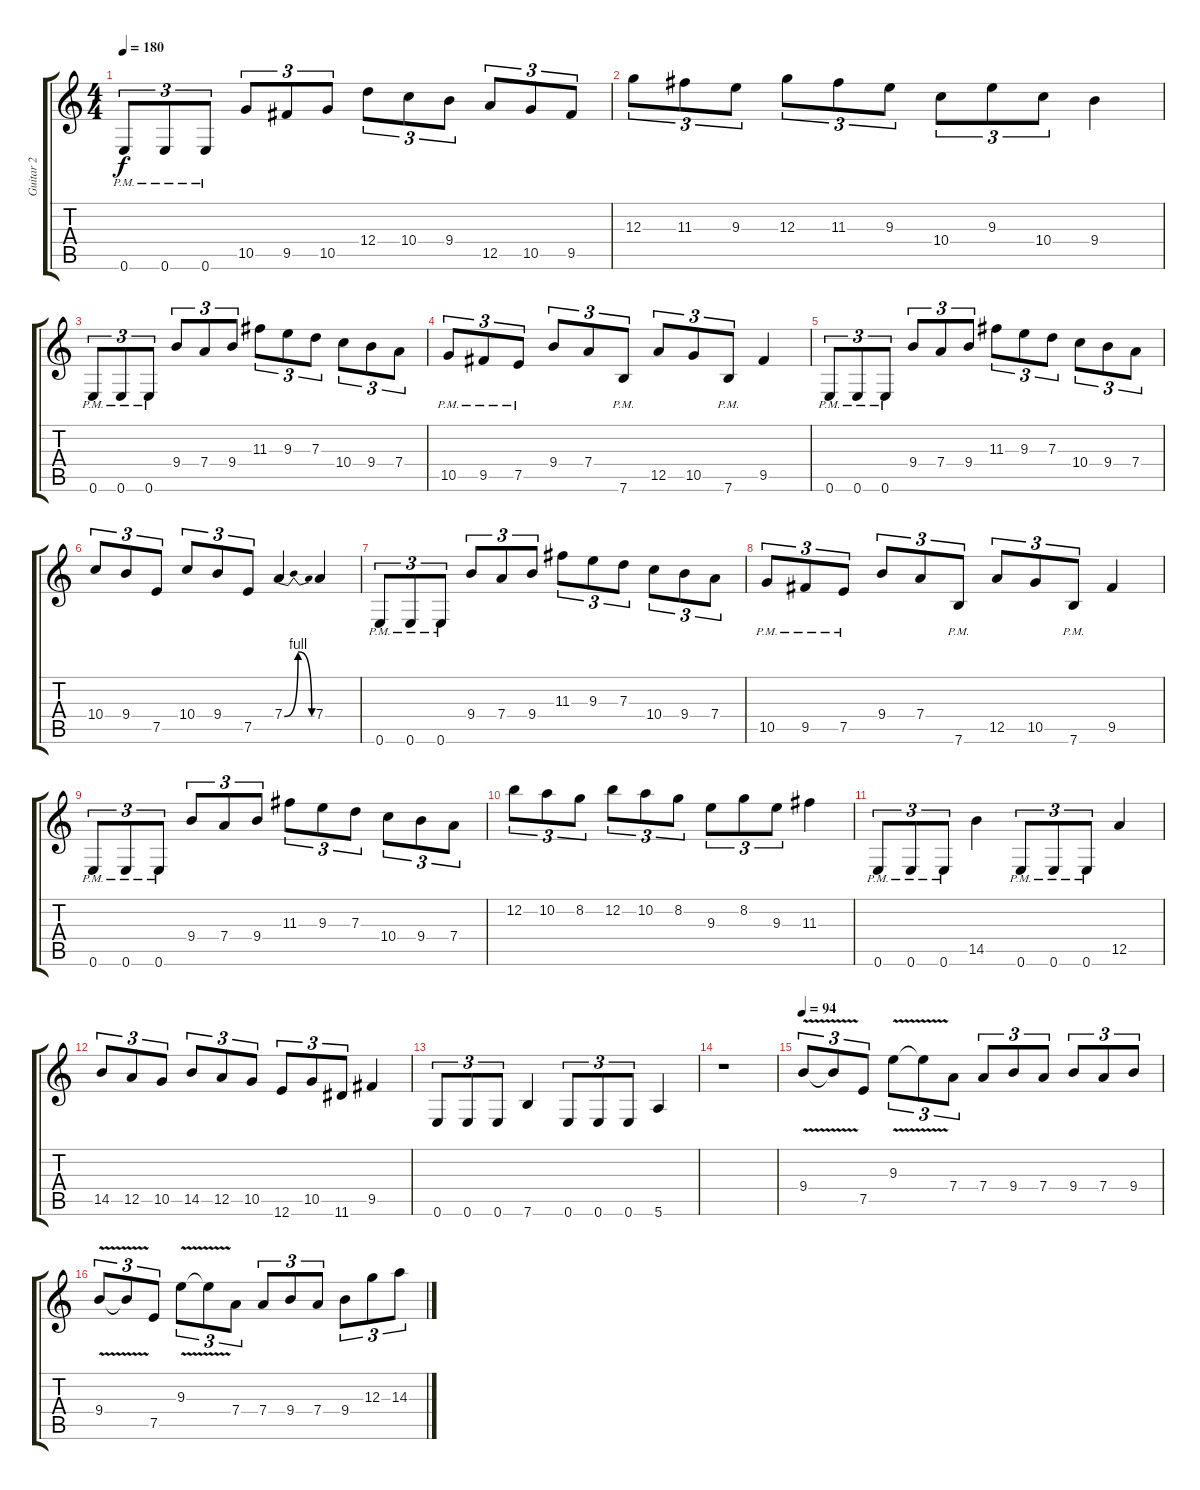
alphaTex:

\track ("Guitar 2" "Guitar 2") {instrument overdrivenguitar}
\staff {score tabs}
\tuning (E4 B3 G3 D3 A2 E2) {hide}
\ts (4 4)
\tempo 180
\clef g2
\ks c
0.6{pm}.8{tu (3 2) dy f} 0.6{pm}.8{tu (3 2)} 0.6{pm}.8{tu (3 2)} 10.5.8{tu (3 2)} 9.5.8{tu (3 2)} 10.5.8{tu (3 2)} 12.4.8{tu (3 2)} 10.4.8{tu (3 2)} 9.4.8{tu (3 2)} 12.5.8{tu (3 2)} 10.5.8{tu (3 2)} 9.5.8{tu (3 2)} |
12.3.8{tu (3 2)} 11.3.8{tu (3 2)} 9.3.8{tu (3 2)} 12.3.8{tu (3 2)} 11.3.8{tu (3 2)} 9.3.8{tu (3 2)} 10.4.8{tu (3 2)} 9.3.8{tu (3 2)} 10.4.8{tu (3 2)} 9.4.4 |
0.6{pm}.8{tu (3 2)} 0.6{pm}.8{tu (3 2)} 0.6{pm}.8{tu (3 2)} 9.4.8{tu (3 2)} 7.4.8{tu (3 2)} 9.4.8{tu (3 2)} 11.3.8{tu (3 2)} 9.3.8{tu (3 2)} 7.3.8{tu (3 2)} 10.4.8{tu (3 2)} 9.4.8{tu (3 2)} 7.4.8{tu (3 2)} |
10.5{pm}.8{tu (3 2)} 9.5{pm}.8{tu (3 2)} 7.5{pm}.8{tu (3 2)} 9.4.8{tu (3 2)} 7.4.8{tu (3 2)} 7.6{pm}.8{tu (3 2)} 12.5.8{tu (3 2)} 10.5.8{tu (3 2)} 7.6{pm}.8{tu (3 2)} 9.5.4 |
0.6{pm}.8{tu (3 2)} 0.6{pm}.8{tu (3 2)} 0.6{pm}.8{tu (3 2)} 9.4.8{tu (3 2)} 7.4.8{tu (3 2)} 9.4.8{tu (3 2)} 11.3.8{tu (3 2)} 9.3.8{tu (3 2)} 7.3.8{tu (3 2)} 10.4.8{tu (3 2)} 9.4.8{tu (3 2)} 7.4.8{tu (3 2)} |
10.4.8{tu (3 2)} 9.4.8{tu (3 2)} 7.5.8{tu (3 2)} 10.4.8{tu (3 2)} 9.4.8{tu (3 2)} 7.5.8{tu (3 2)} 7.4{be (bendrelease 0 0 5 4 30 4 60 0)}.4 7.4.4 |
0.6{pm}.8{tu (3 2)} 0.6{pm}.8{tu (3 2)} 0.6{pm}.8{tu (3 2)} 9.4.8{tu (3 2)} 7.4.8{tu (3 2)} 9.4.8{tu (3 2)} 11.3.8{tu (3 2)} 9.3.8{tu (3 2)} 7.3.8{tu (3 2)} 10.4.8{tu (3 2)} 9.4.8{tu (3 2)} 7.4.8{tu (3 2)} |
10.5{pm}.8{tu (3 2)} 9.5{pm}.8{tu (3 2)} 7.5{pm}.8{tu (3 2)} 9.4.8{tu (3 2)} 7.4.8{tu (3 2)} 7.6{pm}.8{tu (3 2)} 12.5.8{tu (3 2)} 10.5.8{tu (3 2)} 7.6{pm}.8{tu (3 2)} 9.5.4 |
0.6{pm}.8{tu (3 2)} 0.6{pm}.8{tu (3 2)} 0.6{pm}.8{tu (3 2)} 9.4.8{tu (3 2)} 7.4.8{tu (3 2)} 9.4.8{tu (3 2)} 11.3.8{tu (3 2)} 9.3.8{tu (3 2)} 7.3.8{tu (3 2)} 10.4.8{tu (3 2)} 9.4.8{tu (3 2)} 7.4.8{tu (3 2)} |
12.2.8{tu (3 2)} 10.2.8{tu (3 2)} 8.2.8{tu (3 2)} 12.2.8{tu (3 2)} 10.2.8{tu (3 2)} 8.2.8{tu (3 2)} 9.3.8{tu (3 2)} 8.2.8{tu (3 2)} 9.3.8{tu (3 2)} 11.3.4 |
0.6{pm}.8{tu (3 2)} 0.6{pm}.8{tu (3 2)} 0.6{pm}.8{tu (3 2)} 14.5.4 0.6{pm}.8{tu (3 2)} 0.6{pm}.8{tu (3 2)} 0.6{pm}.8{tu (3 2)} 12.5.4 |
14.5.8{tu (3 2)} 12.5.8{tu (3 2)} 10.5.8{tu (3 2)} 14.5.8{tu (3 2)} 12.5.8{tu (3 2)} 10.5.8{tu (3 2)} 12.6.8{tu (3 2)} 10.5.8{tu (3 2)} 11.6.8{tu (3 2)} 9.5.4 |
0.6.8{tu (3 2)} 0.6.8{tu (3 2)} 0.6.8{tu (3 2)} 7.6.4 0.6.8{tu (3 2)} 0.6.8{tu (3 2)} 0.6.8{tu (3 2)} 5.6.4 |
r.1 |
\tempo 94
9.4{v}.8{tu (3 2)} 9.4{t}.8{tu (3 2)} 7.5.8{tu (3 2)} 9.3{v}.8{tu (3 2)} 9.3{t}.8{tu (3 2)} 7.4.8{tu (3 2)} 7.4.8{tu (3 2)} 9.4.8{tu (3 2)} 7.4.8{tu (3 2)} 9.4.8{tu (3 2)} 7.4.8{tu (3 2)} 9.4.8{tu (3 2)} |
9.4{v}.8{tu (3 2)} 9.4{t}.8{tu (3 2)} 7.5.8{tu (3 2)} 9.3{v}.8{tu (3 2)} 9.3{t}.8{tu (3 2)} 7.4.8{tu (3 2)} 7.4.8{tu (3 2)} 9.4.8{tu (3 2)} 7.4.8{tu (3 2)} 9.4.8{tu (3 2)} 12.3.8{tu (3 2)} 14.3.8{tu (3 2)}
